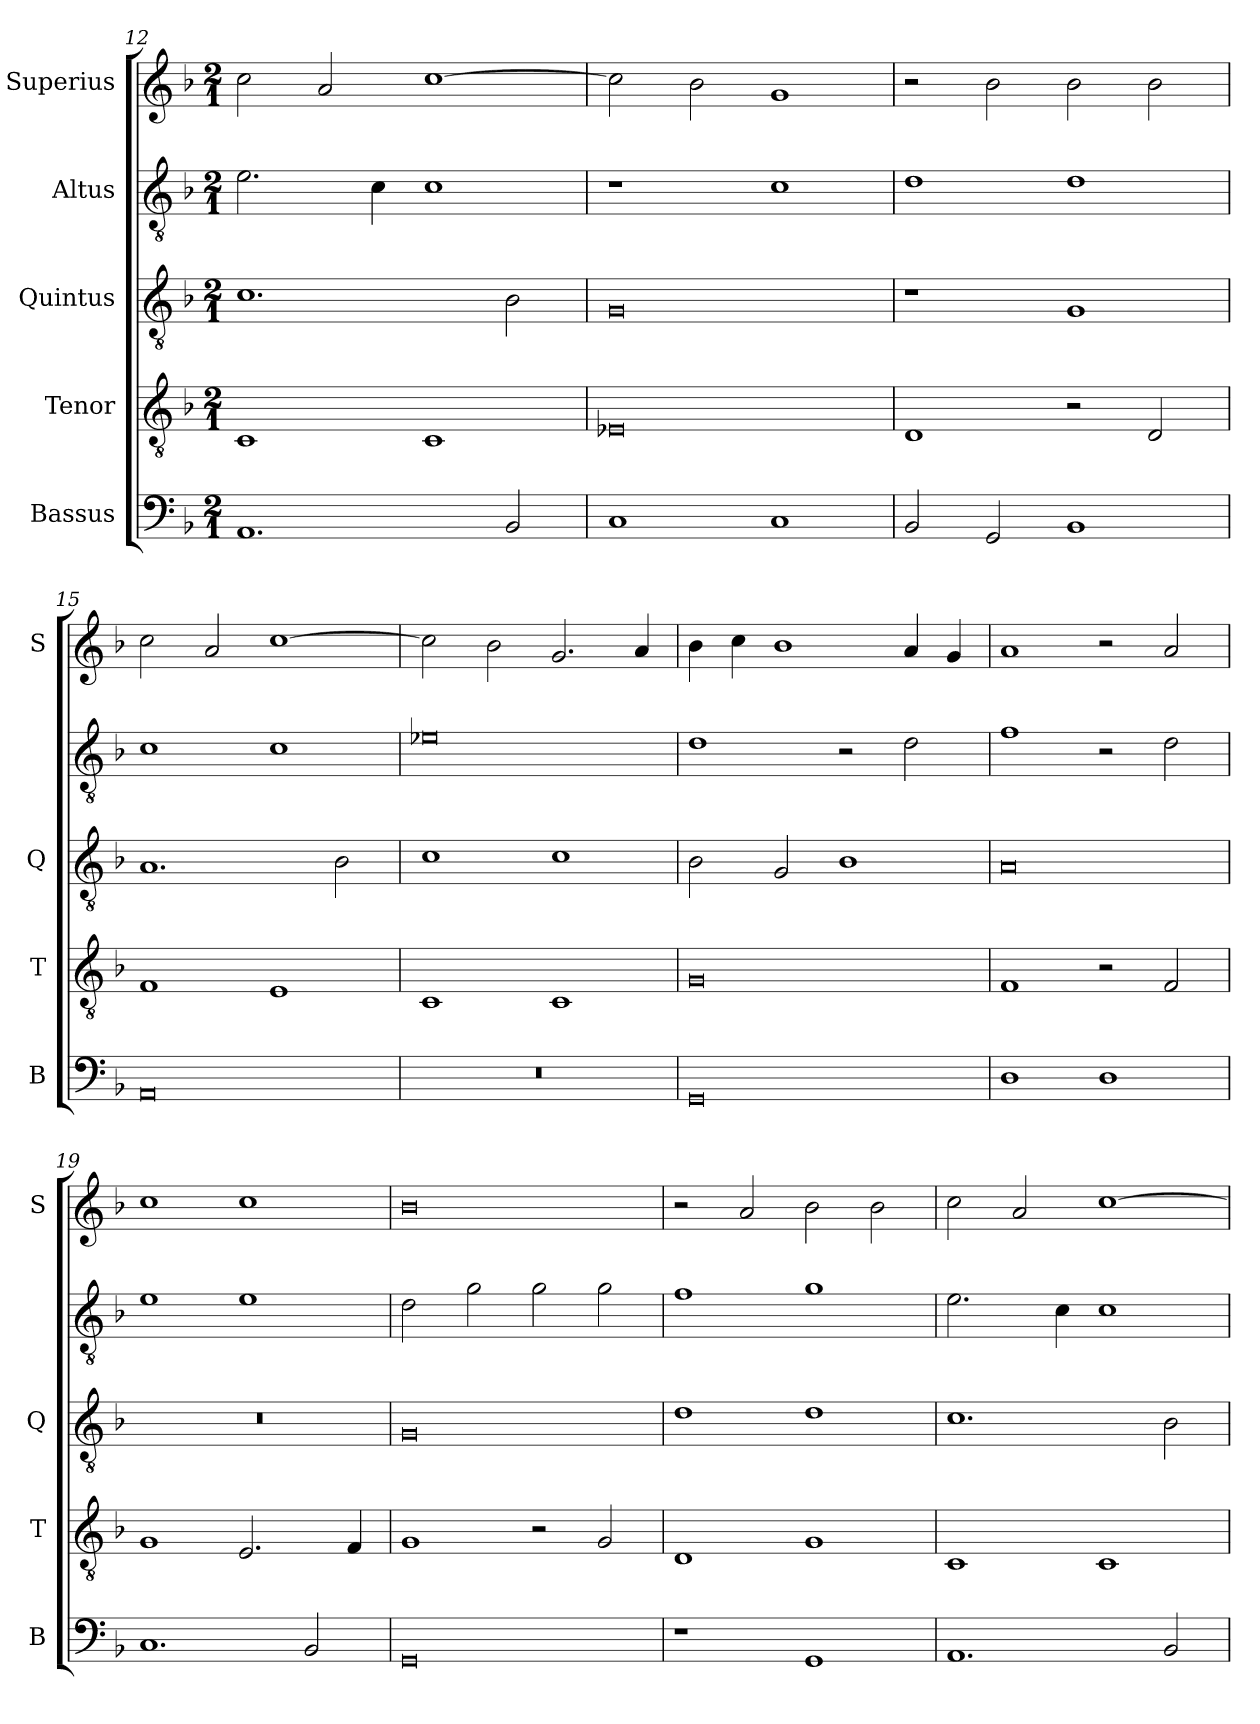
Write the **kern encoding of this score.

**kern	**kern	**kern	**kern	**kern
*part5	*part4	*part3	*part2	*part1
*staff5	*staff4	*staff3	*staff2	*staff1
*I"Bassus	*I"Tenor	*I"Quintus	*I"Altus	*I"Superius
*I'B	*I'T	*I'Q	*	*I'S
*clefF4	*clefGv2	*clefGv2	*clefGv2	*clefG2
*k[b-]	*k[b-]	*k[b-]	*k[b-]	*k[b-]
*M2/1	*M2/1	*M2/1	*M2/1	*M2/1
=12	=12	=12	=12	=12
1.AA	1C	1.c	2.e\	2cc\
.	.	.	.	2a/
.	.	.	4c\	.
.	1C	.	1c	[1cc
2BB-/	.	2B-\	.	.
=13	=13	=13	=13	=13
1C	0E-X	0G	1r	2cc\]
.	.	.	.	2b-\
1C	.	.	1c	1g
=14	=14	=14	=14	=14
2BB-/	1D	1r	1d	2r
2GG/	.	.	.	2b-\
1BB-	2r	1G	1d	2b-\
.	2D/	.	.	2b-\
=15	=15	=15	=15	=15
0AA	1F	1.A	1c	2cc\
.	.	.	.	2a/
.	1E	.	1c	[1cc
.	.	2B-\	.	.
=16	=16	=16	=16	=16
0r	1C	1c	0e-X	2cc\]
.	.	.	.	2b-\
.	1C	1c	.	2.g/
.	.	.	.	4a/
=17	=17	=17	=17	=17
0GG	0G	2B-\	1d	4b-\
.	.	.	.	4cc\
.	.	2G/	.	1b-
.	.	1B-	2r	.
.	.	.	2d\	4a/
.	.	.	.	4g/
=18	=18	=18	=18	=18
1D	1F	0A	1f	1a
1D	2r	.	2r	2r
.	2F/	.	2d\	2a/
=19	=19	=19	=19	=19
1.C	1G	0r	1e	1cc
.	2.E/	.	1e	1cc
2BB-/	.	.	.	.
.	4F/	.	.	.
=20	=20	=20	=20	=20
0GG	1G	0G	2d\	0b-
.	.	.	2g\	.
.	2r	.	2g\	.
.	2G/	.	2g\	.
=21	=21	=21	=21	=21
1r	1D	1d	1f	2r
.	.	.	.	2a/
1GG	1G	1d	1g	2b-\
.	.	.	.	2b-\
=22	=22	=22	=22	=22
1.AA	1C	1.c	2.e\	2cc\
.	.	.	.	2a/
.	.	.	4c\	.
.	1C	.	1c	[1cc
2BB-/	.	2B-\	.	.
=	=	=	=	=
*-	*-	*-	*-	*-
